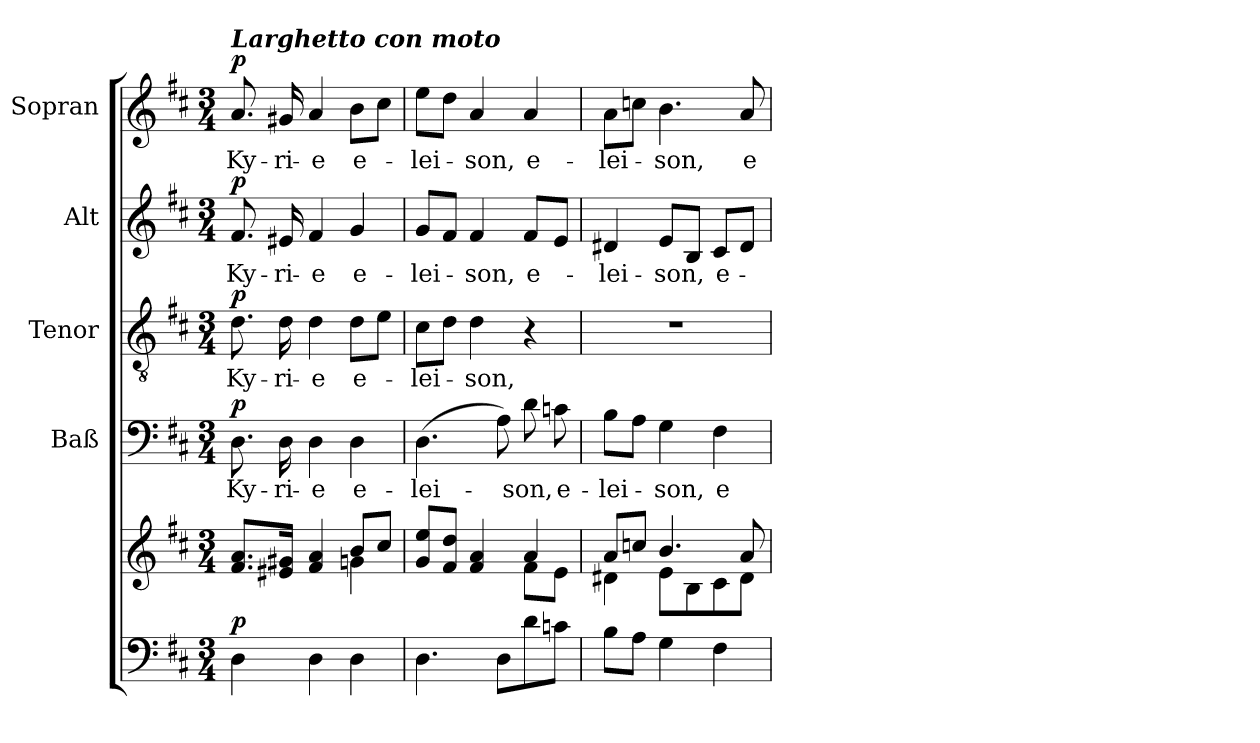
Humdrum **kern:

**kern	**kern	**dynam	**kern	**text	**dynam	**kern	**text	**dynam	**kern	**text	**dynam	**kern	**text	**dynam
*part5	*part5	*part5	*part4	*part4	*part4	*part3	*part3	*part3	*part2	*part2	*part2	*part1	*part1	*part1
*staff6	*staff5	*staff5/6	*staff4	*staff4	*staff4	*staff3	*staff3	*staff3	*staff2	*staff2	*staff2	*staff1	*staff1	*staff1
*	*	*	*I"Baß	*	*	*I"Tenor	*	*	*I"Alt	*	*	*I"Sopran	*	*
*clefF4	*clefG2	*	*clefF4	*	*	*clefGv2	*	*	*clefG2	*	*	*clefG2	*	*
*k[f#c#]	*k[f#c#]	*	*k[f#c#]	*	*	*k[f#c#]	*	*	*k[f#c#]	*	*	*k[f#c#]	*	*
*D:	*D:	*	*D:	*	*	*D:	*	*	*D:	*	*	*D:	*	*
*M3/4	*M3/4	*	*M3/4	*	*	*M3/4	*	*	*M3/4	*	*	*M3/4	*	*
=1	=1	=1	=1	=1	=1	=1	=1	=1	=1	=1	=1	=1	=1	=1
*	*^	*	*	*	*	*	*	*	*	*	*	*	*	*
!	!	!	!	!	!	!	!	!	!	!	!	!	!LO:TX:a:Bi:t=Larghetto con moto	!	!
!	!	!	!LO:DY:a=2	!	!LO:LY:b	!LO:DY:a	!	!LO:LY:b	!LO:DY:a	!	!LO:LY:b	!LO:DY:a	!	!LO:LY:b	!LO:DY:a
4D\	8.f#/ 8.a/L	2ryy	p	8.D\	Ky-	p	8.d\	Ky-	p	8.f#/	Ky-	p	8.a/	Ky-	p
!	!	!	!	!	!LO:LY:b	!	!	!LO:LY:b	!	!	!LO:LY:b	!	!	!LO:LY:b	!
.	16e#X/ 16g#X/Jk	.	.	16D\	-ri-	.	16d\	-ri-	.	16e#X/	-ri-	.	16g#X/	-ri-	.
!	!	!	!	!	!LO:LY:b	!	!	!LO:LY:b	!	!	!LO:LY:b	!	!	!LO:LY:b	!
4D\	4f#/ 4a/	.	.	4D\	-e	.	4d\	-e	.	4f#/	-e	.	4a/	-e	.
!	!	!	!	!	!LO:LY:b	!	!	!LO:LY:b	!	!	!LO:LY:b	!	!	!LO:LY:b	!
4D\	8b/L	4g\	.	4D\	e-	.	8d\L	e-	.	4g/	e-	.	8b\L	e-	.
.	8cc#/J	.	.	.	.	.	8e\J	.	.	.	.	.	8cc#\J	.	.
=2	=2	=2	=2	=2	=2	=2	=2	=2	=2	=2	=2	=2	=2	=2	=2
!	!	!	!	!	!LO:LY:b	!	!	!LO:LY:b	!	!	!LO:LY:b	!	!	!LO:LY:b	!
4.D\	8g/ 8ee/L	2ryy	.	(>4.D\	-lei-	.	8c#\L	-lei-	.	8g/L	-lei-	.	8ee\L	-lei-	.
.	8f#/ 8dd/J	.	.	.	.	.	8d\J	.	.	8f#/J	.	.	8dd\J	.	.
!	!	!	!	!	!	!	!	!LO:LY:b	!	!	!LO:LY:b	!	!	!LO:LY:b	!
.	4f#/ 4a/	.	.	.	.	.	4d\	-son,	.	4f#/	-son,	.	4a/	-son,	.
8D\L	.	.	.	8A\)	.	.	.	.	.	.	.	.	.	.	.
!	!	!	!	!	!LO:LY:b	!	!	!	!	!	!LO:LY:b	!	!	!LO:LY:b	!
8d\	4a/	8f#\L	.	8d\	-son,	.	4r	.	.	8f#/L	e-	.	4a/	e-	.
!	!	!	!	!	!LO:LY:b	!	!	!	!	!	!	!	!	!	!
8cn\J	.	8e\J	.	8cn\	e-	.	.	.	.	8e/J	.	.	.	.	.
=3	=3	=3	=3	=3	=3	=3	=3	=3	=3	=3	=3	=3	=3	=3	=3
!	!	!	!	!	!LO:LY:b	!	!	!	!	!	!LO:LY:b	!	!	!LO:LY:b	!
8B\L	8a/L	4d#X\	.	8B\L	-lei-	.	2.r	.	.	4d#X/	-lei-	.	8a\L	-lei-	.
8A\J	8ccn/J	.	.	8A\J	.	.	.	.	.	.	.	.	8ccn\J	.	.
!	!	!	!	!	!LO:LY:b	!	!	!	!	!	!LO:LY:b	!	!	!LO:LY:b	!
4G\	4.b/	8e\L	.	4G\	-son,	.	.	.	.	8e/L	-son,	.	4.b\	-son,	.
.	.	8B\	.	.	.	.	.	.	.	8B/J	.	.	.	.	.
!	!	!	!	!	!LO:LY:b	!	!	!	!	!	!LO:LY:b	!	!	!	!
4F#\	.	8c#\	.	4F#\	e-	.	.	.	.	8c#/L	e-	.	.	.	.
!	!	!	!	!	!	!	!	!	!	!	!	!	!	!LO:LY:b	!
.	8a/	8d#\J	.	.	.	.	.	.	.	8d#/J	.	.	8a/	e-	.
*	*v	*v	*	*	*	*	*	*	*	*	*	*	*	*	*
=	=	=	=	=	=	=	=	=	=	=	=	=	=	=
*-	*-	*-	*-	*-	*-	*-	*-	*-	*-	*-	*-	*-	*-	*-
